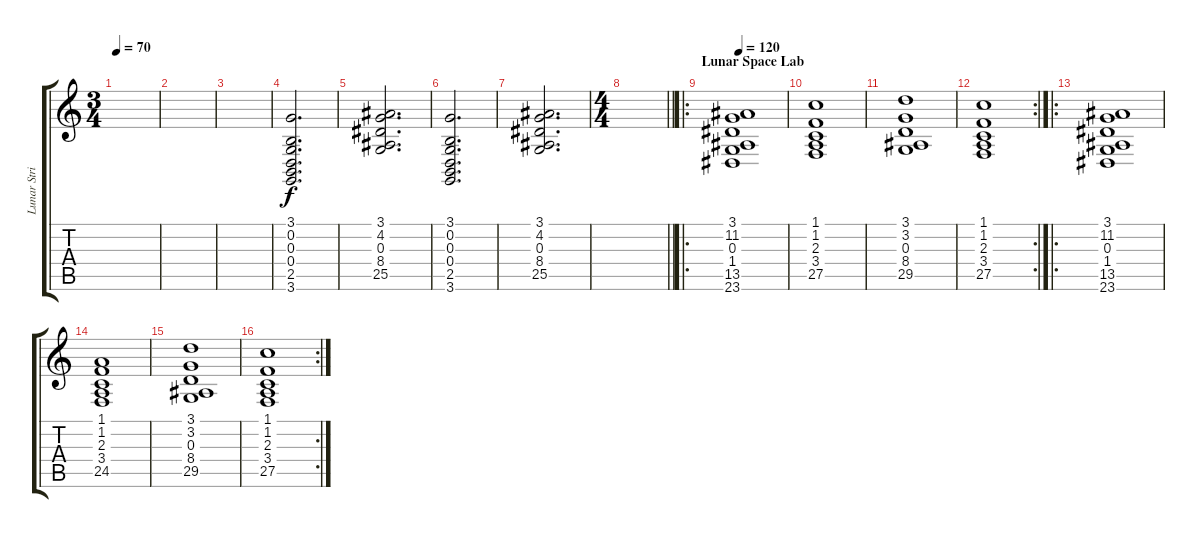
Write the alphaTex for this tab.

\track ("Lunar Strings" "Lunar Stri") {instrument synthstrings1}
\staff {score tabs}
\tuning (E4 B3 G3 D3 A2 E2) {hide}
\ts (3 4)
\tempo 70
\clef g2
\ks c
|
|
|
(3.1 0.2 0.3 0.4 2.5 3.6).2{d} |
(3.1 4.2 0.3 8.4 25.5).2{d} |
(3.1 0.2 0.3 0.4 2.5 3.6).2{d} |
(3.1 4.2 0.3 8.4 25.5).2{d} |
\ts (4 4)
\barLineRight lightlight
|
\ro
\section ("" "Lunar Space Lab")
\tempo 120
(3.1 11.2 0.3 1.4 13.5 23.6).1 |
(1.1 1.2 2.3 3.4 27.5).1 |
(3.1 3.2 0.3 8.4 29.5).1 |
\rc 2
(1.1 1.2 2.3 3.4 27.5).1 |
\ro
(3.1 11.2 0.3 1.4 13.5 23.6).1 |
(1.1 1.2 2.3 3.4 24.5).1 |
(3.1 3.2 0.3 8.4 29.5).1 |
\rc 2
(1.1 1.2 2.3 3.4 27.5).1
